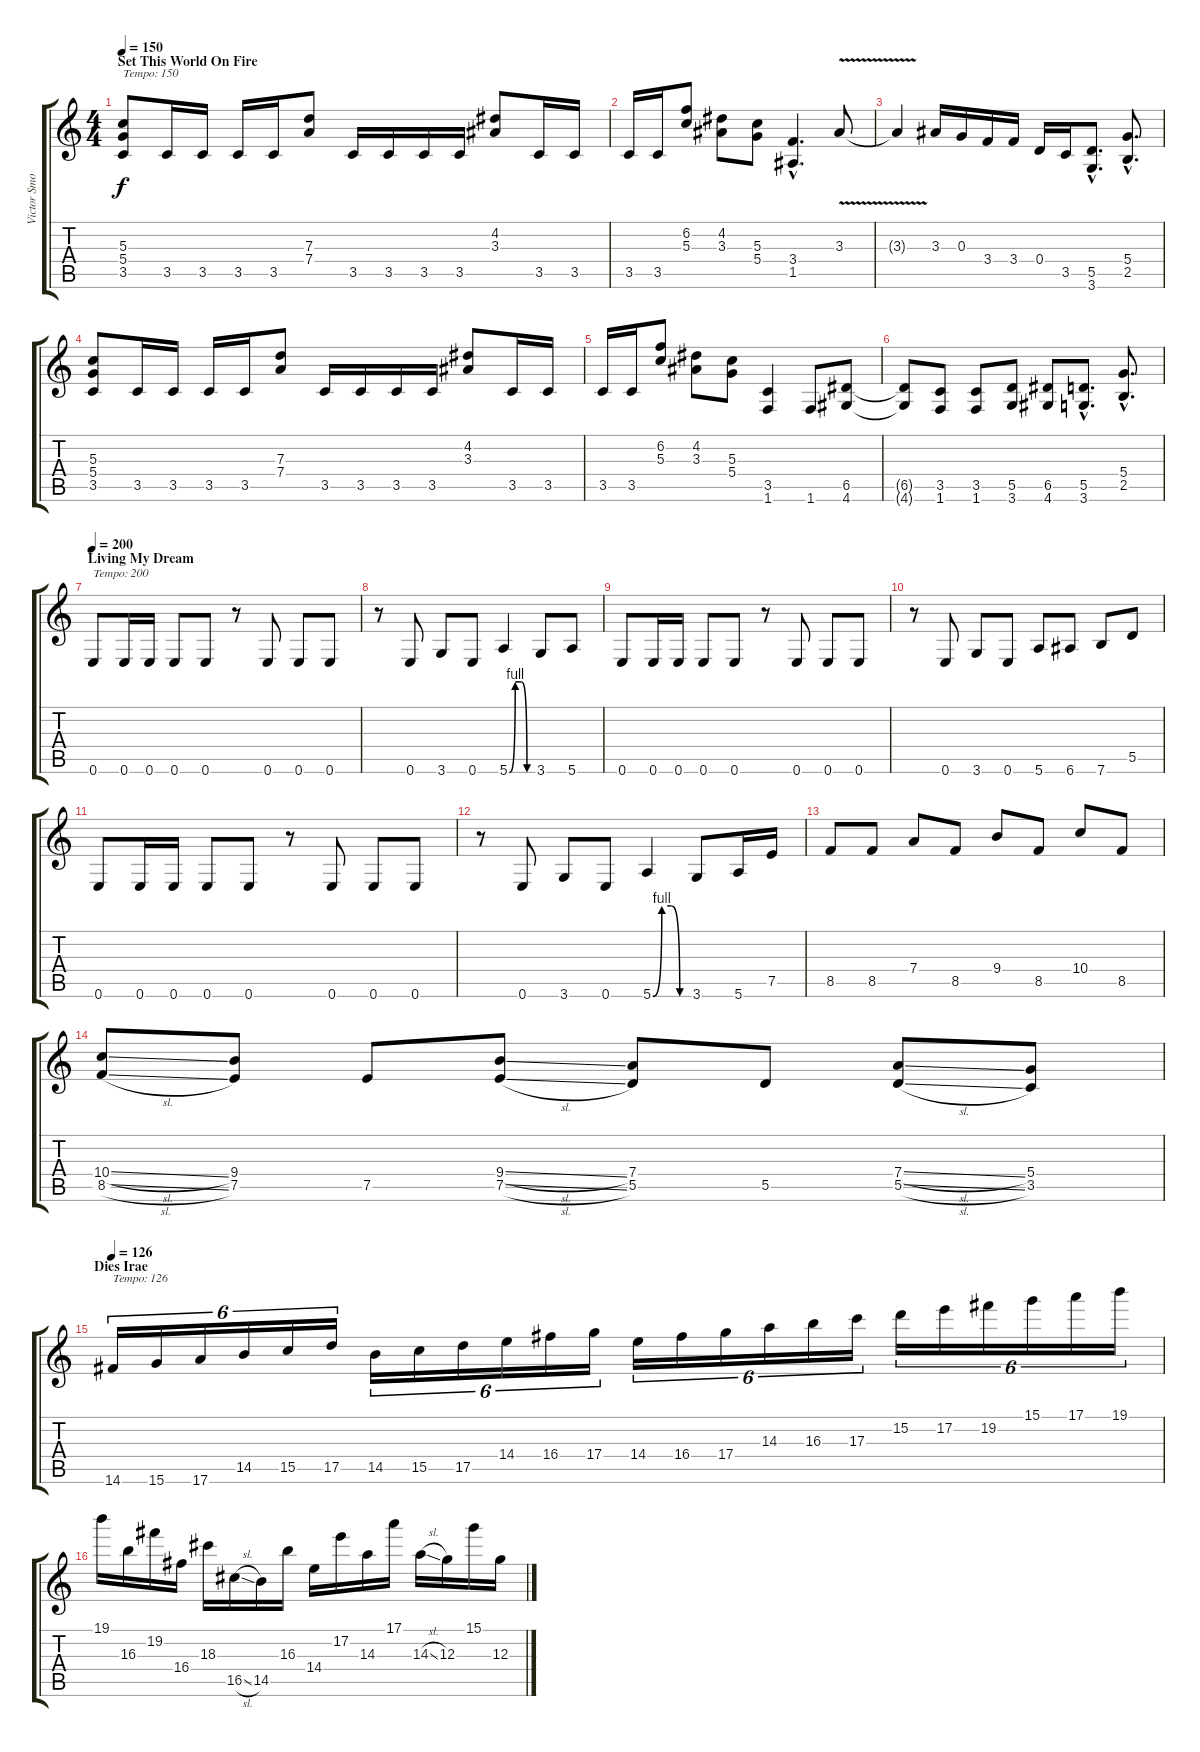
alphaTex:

\track ("Victor Smolski" "Victor Smo") {instrument distortionguitar}
\staff {score tabs}
\tuning (E4 B3 G3 D3 A2 E2) {hide}
\ts (4 4)
\section ("" "Set This World On Fire")
\tempo 150
\clef g2
\ks c
(5.3 5.4 3.5).8{txt "Tempo: 150" dy f instrument distortionguitar} 3.5.16 3.5.16 3.5.16 3.5.16 (7.3 7.4).8 3.5.16 3.5.16 3.5.16 3.5.16 (4.2 3.3).8 3.5.16 3.5.16 |
3.5.16 3.5.16 (6.2 5.3).8 (4.2 3.3).8 (5.3 5.4).8 (3.4{hac} 1.5{hac}).4{d} 3.3{v}.8 |
3.3{t}.4 3.3.16 0.3.16 3.4.16 3.4.16 0.4.16 3.5.16 (5.5{hac} 3.6{hac}).8{d} (5.4{hac} 2.5{hac}).8{d} |
(5.3 5.4 3.5).8 3.5.16 3.5.16 3.5.16 3.5.16 (7.3 7.4).8 3.5.16 3.5.16 3.5.16 3.5.16 (4.2 3.3).8 3.5.16 3.5.16 |
3.5.16 3.5.16 (6.2 5.3).8 (4.2 3.3).8 (5.3 5.4).8 (3.5 1.6).4 1.6.8 (6.5 4.6).8 |
(6.5{t} 4.6{t}).8 (3.5 1.6).8 (3.5 1.6).8 (5.5 3.6).8 (6.5 4.6).8 (5.5{hac} 3.6{hac}).8{d} (5.4{hac} 2.5{hac}).8{d} |
\section ("" "Living My Dream")
\tempo 200
0.6.8{txt "Tempo: 200"} 0.6.16 0.6.16 0.6.8 0.6.8 r.8 0.6.8 0.6.8 0.6.8 |
r.8 0.6.8 3.6.8 0.6.8 5.6{be (custom 0 0 15 4 30 4 45 0 60 0)}.4 3.6.8 5.6.8 |
0.6.8 0.6.16 0.6.16 0.6.8 0.6.8 r.8 0.6.8 0.6.8 0.6.8 |
r.8 0.6.8 3.6.8 0.6.8 5.6.8 6.6.8 7.6.8 5.5.8 |
0.6.8 0.6.16 0.6.16 0.6.8 0.6.8 r.8 0.6.8 0.6.8 0.6.8 |
r.8 0.6.8 3.6.8 0.6.8 5.6{be (custom 0 0 15 4 30 4 45 0 60 0)}.4 3.6.8 5.6.16 7.5.16 |
8.5.8 8.5.8 7.4.8 8.5.8 9.4.8 8.5.8 10.4.8 8.5.8 |
(10.4{sl} 8.5{sl}).8 (9.4 7.5).8 7.5.8 (9.4{sl} 7.5{sl}).8 (7.4 5.5).8 5.5.8 (7.4{sl} 5.5{sl}).8 (5.4 3.5).8 |
\section ("" "Dies Irae")
\tempo 126
14.6.16{tu (6 4) txt "Tempo: 126"} 15.6.16{tu (6 4)} 17.6.16{tu (6 4)} 14.5.16{tu (6 4)} 15.5.16{tu (6 4)} 17.5.16{tu (6 4)} 14.5.16{tu (6 4)} 15.5.16{tu (6 4)} 17.5.16{tu (6 4)} 14.4.16{tu (6 4)} 16.4.16{tu (6 4)} 17.4.16{tu (6 4)} 14.4.16{tu (6 4)} 16.4.16{tu (6 4)} 17.4.16{tu (6 4)} 14.3.16{tu (6 4)} 16.3.16{tu (6 4)} 17.3.16{tu (6 4)} 15.2.16{tu (6 4)} 17.2.16{tu (6 4)} 19.2.16{tu (6 4)} 15.1.16{tu (6 4)} 17.1.16{tu (6 4)} 19.1.16{tu (6 4)} |
19.1.16 16.3.16 19.2.16 16.4.16 18.3.16 16.5{sl}.16 14.5.16 16.3.16 14.4.16 17.2.16 14.3.16 17.1.16 14.3{sl}.16 12.3.16 15.1.16 12.3.16
